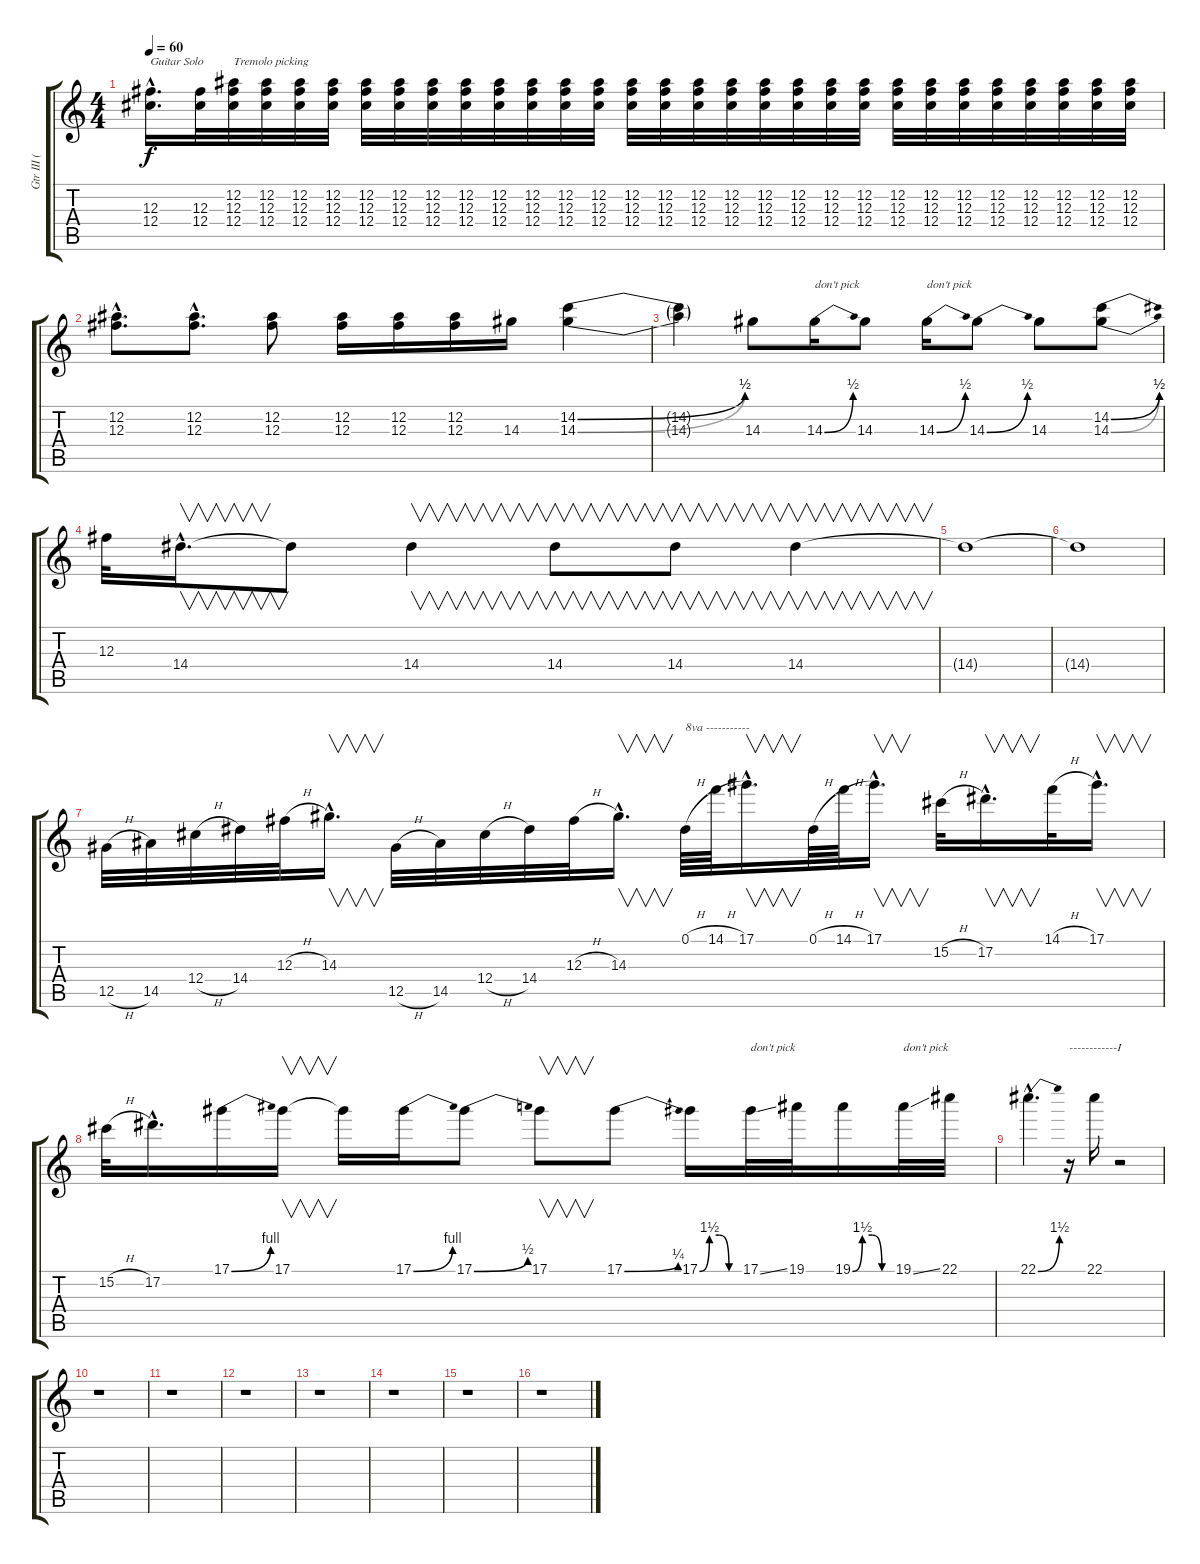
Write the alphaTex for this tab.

\track ("Gtr III ( Kirk solo )" "Gtr III ( ") {instrument distortionguitar}
\staff {score tabs}
\tuning (Eb4 Bb3 Gb3 Db3 Ab2 Eb2) {hide}
\ts (4 4)
\tempo 60
\clef g2
\ks c
(12.3{hac} 12.4{hac}).16{d txt "Guitar Solo" dy f} (12.3 12.4).32 (12.2 12.3 12.4).32{txt "Tremolo picking"} (12.2 12.3 12.4).32 (12.2 12.3 12.4).32 (12.2 12.3 12.4).32 (12.2 12.3 12.4).32 (12.2 12.3 12.4).32 (12.2 12.3 12.4).32 (12.2 12.3 12.4).32 (12.2 12.3 12.4).32 (12.2 12.3 12.4).32 (12.2 12.3 12.4).32 (12.2 12.3 12.4).32 (12.2 12.3 12.4).32 (12.2 12.3 12.4).32 (12.2 12.3 12.4).32 (12.2 12.3 12.4).32 (12.2 12.3 12.4).32 (12.2 12.3 12.4).32 (12.2 12.3 12.4).32 (12.2 12.3 12.4).32 (12.2 12.3 12.4).32 (12.2 12.3 12.4).32 (12.2 12.3 12.4).32 (12.2 12.3 12.4).32 (12.2 12.3 12.4).32 (12.2 12.3 12.4).32 (12.2 12.3 12.4).32 (12.2 12.3 12.4).32 |
(12.2{hac} 12.3{hac}).8{d} (12.2{hac} 12.3{hac}).8{d} (12.2 12.3).8 (12.2 12.3).16 (12.2 12.3).16 (12.2 12.3).16 14.3.16 (14.2{be (bend 0 0 60 2)} 14.3{be (bend 0 0 60 2)}).4 |
(14.2{t} 14.3{t}).4 14.3.8 14.3{be (bend 0 0 60 2)}.16{txt "don't pick"} 14.3.8 14.3{be (bend 0 0 60 2)}.16{txt "don't pick"} 14.3{be (bend 0 0 60 2)}.8 14.3.8 (14.2{be (bend 0 0 60 2)} 14.3{be (bend 0 0 60 2)}).8 |
12.3.32 14.4{hac}.16{v d} 14.4{t}.8 14.4.4{v} 14.4.8{v} 14.4.8{v} 14.4.4{v} |
14.4{t}.1 |
14.4{t}.1 |
12.5{h}.32 14.5.32 12.4{h}.32 14.4.32 12.3{h}.32 14.3{hac}.16{v d} 12.5{h}.32 14.5.32 12.4{h}.32 14.4.32 12.3{h}.32 14.3{hac}.16{v d} 0.1{h}.64{txt "8va -----------"} 14.1{h}.64 17.1{hac}.16{v d} 0.1{h}.64 14.1{h}.64 17.1{hac}.16{v d} 15.2{h}.32 17.2{hac}.16{v d} 14.1{h}.32 17.1{hac}.16{v d} |
15.2{h}.32 17.2{hac}.16{d} 17.1{be (bend 0 0 60 4)}.16 17.1.16{v} 17.1{t}.16 17.1{be (bend 0 0 60 4)}.16 17.1{be (bend 0 0 60 2)}.8 17.1.8{v} 17.1{be (bend 0 0 60 1)}.8 17.1{be (custom 0 0 15 6 30 6 45 0 60 0)}.16 17.1{ss}.32{txt "don't pick"} 19.1.32 19.1{be (custom 0 0 15 6 30 6 45 0 60 0)}.16 19.1{ss}.32{txt "don't pick"} 22.1.32 |
22.1{be (bend 0 0 60 6) hac}.4{d} r.16{txt "------------I"} 22.1.16 r.2 |
r.1 |
r.1 |
r.1 |
r.1 |
r.1 |
r.1 |
r.1
